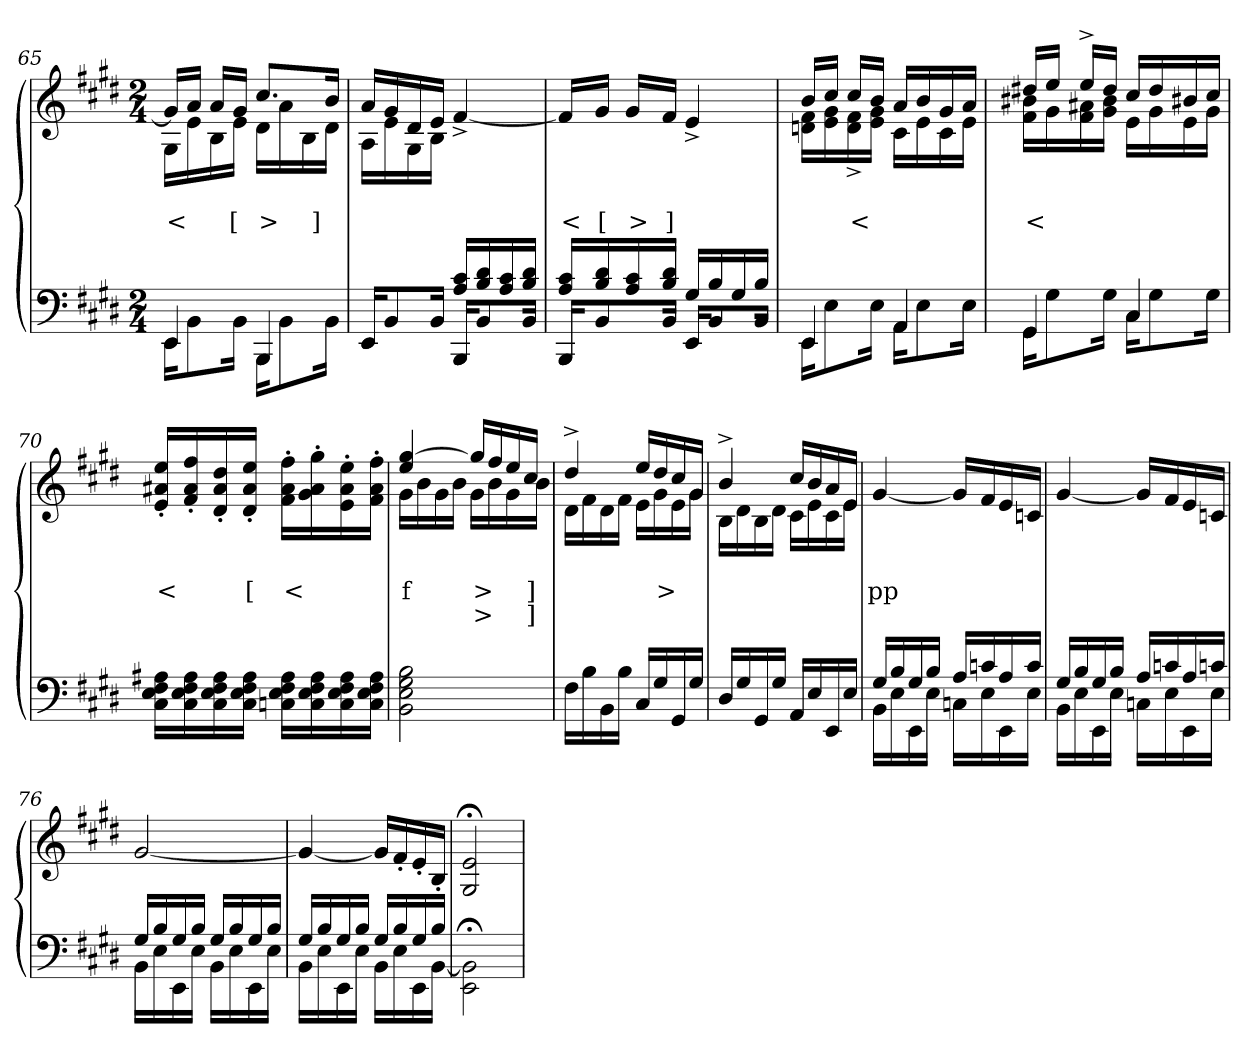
**kern	**kern	**text	**text	**text
*part2	*part1	*part1	*part1	*part1
*staff2	*staff1	*staff1	*staff1	*staff1
*clefF4	*clefG2	*	*	*
*k[f#c#g#d#]	*k[f#c#g#d#]	*	*	*
*M2/4	*M2/4	*	*	*
=65	=65	=65	=65	=65
*^	*^	*	*	*
4EE	16EEKL	16g#LL]	16G#LL	.	<	.
.	8BB	16aJJ	16e	.	.	.
.	.	16aLL	16B	.	.	.
.	16BBJk	16g#JJ	16eJJ	.	[	.
4BBB	16BBBKL	8.cc#L	16d#LL	.	>	.
.	8BB	.	16a	.	.	.
.	.	.	16B	.	.	.
.	16BBJk	16bJk	16d#JJ	.	]	.
=66	=66	=66	=66	=66	=66	=66
*	*^	*	*	*	*	*
4ryy	4EE/	16EEKL	16aLL	16ALL	.	.	.
.	.	8BB	16g#	16e	.	.	.
.	.	.	16d#	16G#	.	.	.
.	.	16BBJk	16eJJ	16BJJ	.	.	.
16c# 16ALL	4BBB/	16BBBKL	[4f#^>	4ryy	.	.	.
16d# 16B	.	8BB	.	.	.	.	.
16c# 16A	.	.	.	.	.	.	.
16d# 16BJJ	.	16BBJk	.	.	.	.	.
*	*	*	*v	*v	*	*	*
=67	=67	=67	=67	=67	=67	=67
16c# 16ALL	4BBB/	16BBBKL	16f#LL]	.	<	.
16d# 16B	.	8BB	16g#JJ	.	[	.
16c# 16A	.	.	16g#LL	.	>	.
16d# 16BJJ	.	16BBJk	16f#JJ	.	]	.
16G#LL	4EE/	16EEKL	4e^>	.	.	.
16B	.	8BB	.	.	.	.
16G#	.	.	.	.	.	.
16BJJ	.	16BBJk	.	.	.	.
*	*v	*v	*	*	*	*
=68	=68	=68	=68	=68	=68
*	*	*^	*	*	*
4EE	16EEKL	16bLL	16f# 16dnLL	.	.	.
.	8E	16cc#JJ	16g# 16e	.	.	.
.	.	16cc#LL	16f#^> 16d^>	.	<	.
.	16EJk	16bJJ	16g# 16eJJ	.	.	.
4AA	16AAKL	16aLL	16c#LL	.	.	.
.	8E	16b	16e	.	.	.
.	.	16g#	16c#	.	.	.
.	16EJk	16aJJ	16eJJ	.	.	.
=69	=69	=69	=69	=69	=69	=69
4GG#	16GG#KL	16dd#XLL	16b# 16f#LL	.	<	.
.	8G#	16eeJJ	16g#	.	.	.
.	.	16ee^>LL	16a#X 16f#	.	.	.
.	16G#Jk	16dd#JJ	16b# 16g#JJ	.	.	.
4C#	16C#KL	16cc#LL	16eLL	.	.	.
.	8G#	16dd#	16g#	.	.	.
.	.	16b#X	16e	.	.	.
.	16G#Jk	16cc#JJ	16g#JJ	.	.	.
*v	*v	*	*	*	*	*
*	*v	*v	*	*	*
=70	=70	=70	=70	=70
16A#X 16F# 16E 16C#LL	16ee'> 16a#X'> 16e'>LL	.	<	.
16A# 16F# 16E 16C#	16ff#'> 16a#'> 16f#'>	.	.	.
16A# 16F# 16E 16C#	16dd#'> 16a#'> 16d#'>	.	.	.
16A# 16F# 16E 16C#JJ	16ee'> 16a#'> 16d#'>JJ	.	[	.
16A# 16F# 16E 16CnLL	16ff#'> 16a#'> 16f#'>LL	.	<	.
16A# 16F# 16E 16C	16gg#'> 16a#'> 16g#'>	.	.	.
16A# 16F# 16E 16C	16ee'> 16a#'> 16e'>	.	.	.
16A# 16F# 16E 16CJJ	16ff#'> 16a#'> 16f#'>JJ	.	.	.
=71	=71	=71	=71	=71
*	*^	*	*	*
2B 2G# 2E 2BB	[4gg# 4ee	16g#LL	.	f	.
.	.	16b	.	.	.
.	.	16g#	.	.	.
.	.	16bJJ	.	.	.
.	16gg#LL]	16g#LL	.	>	>
.	16ff#	16b	.	.	.
.	16ee	16g#	.	.	.
.	16cc#JJ	16bJJ	.	]	]
=72	=72	=72	=72	=72	=72
16F#LL	4dd#^>	16d#LL	.	.	.
16B	.	16f#	.	.	.
16BB	.	16d#	.	.	.
16BJJ	.	16f#JJ	.	.	.
16C#LL	16eeLL	16eLL	.	.	.
16G#	16dd#	16g#	.	>	.
16GG#	16cc#	16e	.	.	.
16G#JJ	16g#JJ	16g#JJ	.	.	.
=73	=73	=73	=73	=73	=73
16D#LL	4b^>	16BLL	.	.	.
16G#	.	16d#	.	.	.
16GG#	.	16B	.	.	.
16G#JJ	.	16d#JJ	.	.	.
16AALL	16cc#LL	16c#LL	.	.	.
16E	16b	16e	.	.	.
16EE	16a	16c#	.	.	.
16EJJ	16eJJ	16eJJ	.	.	.
*	*v	*v	*	*	*
=74	=74	=74	=74	=74
*^	*	*	*	*
16G#LL	16BBLL	[4g#	.	pp	.
16B	16E	.	.	.	.
16G#	16EE	.	.	.	.
16BJJ	16EJJ	.	.	.	.
16A/LL	16Cn\LL	16g#LL]	.	.	.
16cn/	16E	16f#	.	.	.
16A/	16EE	16e	.	.	.
16c\JJ	16EJJ	16cnJJ	.	.	.
=75	=75	=75	=75	=75	=75
16G#LL	16BBLL	[4g#	.	.	.
16B	16E	.	.	.	.
16G#	16EE	.	.	.	.
16BJJ	16EJJ	.	.	.	.
16A/LL	16CnLL	16g#LL]	.	.	.
16cn/	16E	16f#	.	.	.
16A/	16EE	16e	.	.	.
16cn\JJ	16EJJ	16cnJJ	.	.	.
=76	=76	=76	=76	=76	=76
16G#LL	16BBLL	[2g#	.	.	.
16B	16E	.	.	.	.
16G#	16EE	.	.	.	.
16BJJ	16EJJ	.	.	.	.
16G#LL	16BBLL	.	.	.	.
16B	16E	.	.	.	.
16G#	16EE	.	.	.	.
16BJJ	16EJJ	.	.	.	.
=77	=77	=77	=77	=77	=77
16G#LL	16BBLL	4g#_	.	.	.
16B	16E	.	.	.	.
16G#	16EE	.	.	.	.
16BJJ	16EJJ	.	.	.	.
16G#/LL	16BBLL	16g#LL]	.	.	.
16B/	16E	16f#'>	.	.	.
16G#/	16EE	16e'>	.	.	.
16B\JJ	[16BBJJ	16B'>JJ	.	.	.
*v	*v	*	*	*	*
=78	=78	=78	=78	=78
2BB\];< 2EE\;<	2e;< 2G#;<	.	.	.
=	=	=	=	=
*-	*-	*-	*-	*-
